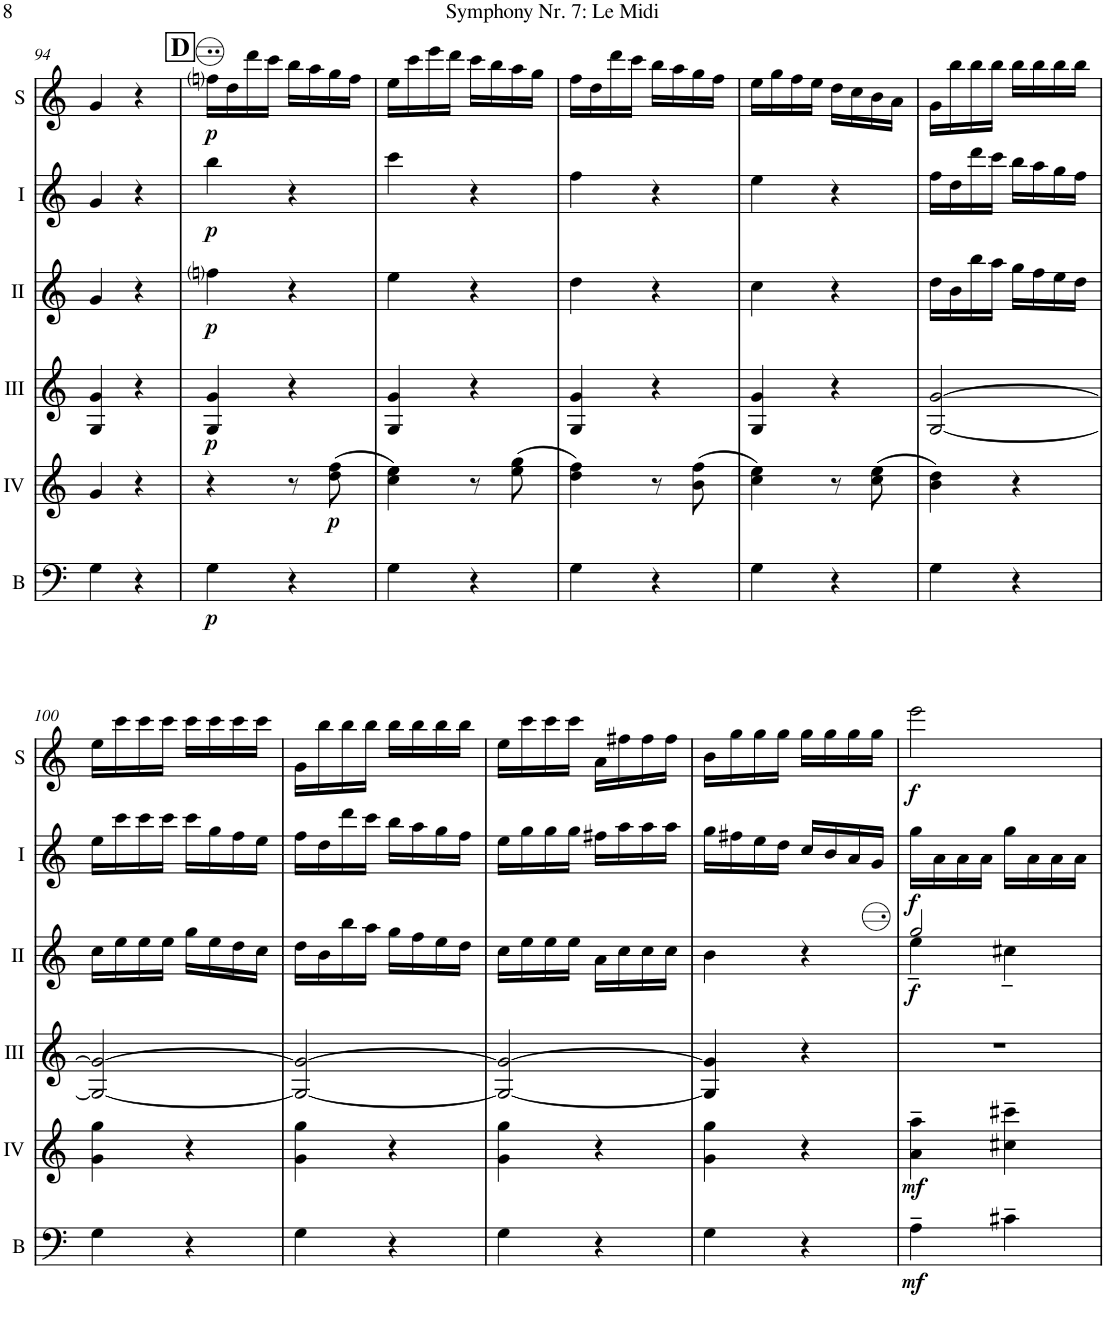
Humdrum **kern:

**kern	**dynam	**kern	**dynam	**kern	**dynam	**kern	**dynam	**kern	**dynam	**kern	**dynam
*part6	*part6	*part5	*part5	*part4	*part4	*part3	*part3	*part2	*part2	*part1	*part1
*staff6	*staff6	*staff5	*staff5	*staff4	*staff4	*staff3	*staff3	*staff2	*staff2	*staff1	*staff1
*I"Bass	*	*I"Acc. 4	*	*I"Acc. 3	*	*I"Acc. 2	*	*I"Acc. 1	*	*I"Solo	*
*I'B	*	*	*	*	*	*	*	*	*	*I'S	*
!!LO:PB:g=z
*clefF4	*	*clefG2	*	*clefG2	*	*clefG2	*	*clefG2	*	*clefG2	*
*Trd7c12	*	*Trd7c12	*	*Trd7c12	*	*	*	*	*	*	*
*k[]	*	*k[]	*	*k[]	*	*k[]	*	*k[]	*	*k[]	*
*M2/4	*	*M2/4	*	*M2/4	*	*M2/4	*	*M2/4	*	*M2/4	*
=94	=94	=94	=94	=94	=94	=94	=94	=94	=94	=94	=94
4G\	.	4g/	.	4G/ 4g/	.	4g/	.	4g/	.	4g/	.
4r	.	4r	.	4r	.	4r	.	4r	.	4r	.
!!LO:REH:place=s1:a:B:cj:fs=14:t=D
=95	=95	=95	=95	=95	=95	=95	=95	=95	=95	=95	=95
!	!LO:DY:b	!	!	!	!LO:DY:b	!	!LO:DY:b	!	!LO:DY:b	!	!LO:DY:b
4G\	p	4r	.	4G/ 4g/	p	4ffni\	p	4bb\	p	16ffni\LL	p
.	.	.	.	.	.	.	.	.	.	16dd\	.
.	.	.	.	.	.	.	.	.	.	16ddd\	.
.	.	.	.	.	.	.	.	.	.	16ccc\JJ	.
4r	.	8r	.	4r	.	4r	.	4r	.	16bb\LL	.
.	.	.	.	.	.	.	.	.	.	16aa\	.
!	!	!	!LO:DY:b	!	!	!	!	!	!	!	!
.	.	(8dd\ 8ff\	p	.	.	.	.	.	.	16gg\	.
.	.	.	.	.	.	.	.	.	.	16ff\JJ	.
=96	=96	=96	=96	=96	=96	=96	=96	=96	=96	=96	=96
4G\	.	4cc\ 4ee\)	.	4G/ 4g/	.	4ee\	.	4ccc\	.	16ee\LL	.
.	.	.	.	.	.	.	.	.	.	16ccc\	.
.	.	.	.	.	.	.	.	.	.	16eee\	.
.	.	.	.	.	.	.	.	.	.	16ddd\JJ	.
4r	.	8r	.	4r	.	4r	.	4r	.	16ccc\LL	.
.	.	.	.	.	.	.	.	.	.	16bb\	.
.	.	(8ee\ 8gg\	.	.	.	.	.	.	.	16aa\	.
.	.	.	.	.	.	.	.	.	.	16gg\JJ	.
=97	=97	=97	=97	=97	=97	=97	=97	=97	=97	=97	=97
4G\	.	4dd\ 4ff\)	.	4G/ 4g/	.	4dd\	.	4ff\	.	16ff\LL	.
.	.	.	.	.	.	.	.	.	.	16dd\	.
.	.	.	.	.	.	.	.	.	.	16ddd\	.
.	.	.	.	.	.	.	.	.	.	16ccc\JJ	.
4r	.	8r	.	4r	.	4r	.	4r	.	16bb\LL	.
.	.	.	.	.	.	.	.	.	.	16aa\	.
.	.	(8b\ 8ff\	.	.	.	.	.	.	.	16gg\	.
.	.	.	.	.	.	.	.	.	.	16ff\JJ	.
=98	=98	=98	=98	=98	=98	=98	=98	=98	=98	=98	=98
4G\	.	4cc\ 4ee\)	.	4G/ 4g/	.	4cc\	.	4ee\	.	16ee\LL	.
.	.	.	.	.	.	.	.	.	.	16gg\	.
.	.	.	.	.	.	.	.	.	.	16ff\	.
.	.	.	.	.	.	.	.	.	.	16ee\JJ	.
4r	.	8r	.	4r	.	4r	.	4r	.	16dd\LL	.
.	.	.	.	.	.	.	.	.	.	16cc\	.
.	.	(8cc\ 8ee\	.	.	.	.	.	.	.	16b\	.
.	.	.	.	.	.	.	.	.	.	16a\JJ	.
=99	=99	=99	=99	=99	=99	=99	=99	=99	=99	=99	=99
4G\	.	4b\ 4dd\)	.	[2G/ [2g/	.	16dd\LL	.	16ff\LL	.	16g\LL	.
.	.	.	.	.	.	16b\	.	16dd\	.	16bb\	.
.	.	.	.	.	.	16bb\	.	16ddd\	.	16bb\	.
.	.	.	.	.	.	16aa\JJ	.	16ccc\JJ	.	16bb\JJ	.
4r	.	4r	.	.	.	16gg\LL	.	16bb\LL	.	16bb\LL	.
.	.	.	.	.	.	16ff\	.	16aa\	.	16bb\	.
.	.	.	.	.	.	16ee\	.	16gg\	.	16bb\	.
.	.	.	.	.	.	16dd\JJ	.	16ff\JJ	.	16bb\JJ	.
!!LO:LB:g=z
=100	=100	=100	=100	=100	=100	=100	=100	=100	=100	=100	=100
4G\	.	4g\ 4gg\	.	2G/_ 2g/_	.	16cc\LL	.	16ee\LL	.	16ee\LL	.
.	.	.	.	.	.	16ee\	.	16ccc\	.	16ccc\	.
.	.	.	.	.	.	16ee\	.	16ccc\	.	16ccc\	.
.	.	.	.	.	.	16ee\JJ	.	16ccc\JJ	.	16ccc\JJ	.
4r	.	4r	.	.	.	16gg\LL	.	16ccc\LL	.	16ccc\LL	.
.	.	.	.	.	.	16ee\	.	16gg\	.	16ccc\	.
.	.	.	.	.	.	16dd\	.	16ff\	.	16ccc\	.
.	.	.	.	.	.	16cc\JJ	.	16ee\JJ	.	16ccc\JJ	.
=101	=101	=101	=101	=101	=101	=101	=101	=101	=101	=101	=101
4G\	.	4g\ 4gg\	.	2G/_ 2g/_	.	16dd\LL	.	16ff\LL	.	16g\LL	.
.	.	.	.	.	.	16b\	.	16dd\	.	16bb\	.
.	.	.	.	.	.	16bb\	.	16ddd\	.	16bb\	.
.	.	.	.	.	.	16aa\JJ	.	16ccc\JJ	.	16bb\JJ	.
4r	.	4r	.	.	.	16gg\LL	.	16bb\LL	.	16bb\LL	.
.	.	.	.	.	.	16ff\	.	16aa\	.	16bb\	.
.	.	.	.	.	.	16ee\	.	16gg\	.	16bb\	.
.	.	.	.	.	.	16dd\JJ	.	16ff\JJ	.	16bb\JJ	.
=102	=102	=102	=102	=102	=102	=102	=102	=102	=102	=102	=102
4G\	.	4g\ 4gg\	.	2G/_ 2g/_	.	16cc\LL	.	16ee\LL	.	16ee\LL	.
.	.	.	.	.	.	16ee\	.	16gg\	.	16ccc\	.
.	.	.	.	.	.	16ee\	.	16gg\	.	16ccc\	.
.	.	.	.	.	.	16ee\JJ	.	16gg\JJ	.	16ccc\JJ	.
4r	.	4r	.	.	.	16a\LL	.	16ff#X\LL	.	16a\LL	.
.	.	.	.	.	.	16cc\	.	16aa\	.	16ff#X\	.
.	.	.	.	.	.	16cc\	.	16aa\	.	16ff#\	.
.	.	.	.	.	.	16cc\JJ	.	16aa\JJ	.	16ff#\JJ	.
=103	=103	=103	=103	=103	=103	=103	=103	=103	=103	=103	=103
4G\	.	4g\ 4gg\	.	4G/] 4g/]	.	4b\	.	16gg\LL	.	16b\LL	.
.	.	.	.	.	.	.	.	16ff#X\	.	16gg\	.
.	.	.	.	.	.	.	.	16ee\	.	16gg\	.
.	.	.	.	.	.	.	.	16dd\JJ	.	16gg\JJ	.
4r	.	4r	.	4r	.	4r	.	16cc/LL	.	16gg\LL	.
.	.	.	.	.	.	.	.	16b/	.	16gg\	.
.	.	.	.	.	.	.	.	16a/	.	16gg\	.
.	.	.	.	.	.	.	.	16g/JJ	.	16gg\JJ	.
=104	=104	=104	=104	=104	=104	=104	=104	=104	=104	=104	=104
*	*	*	*	*	*	*^	*	*	*	*	*
!	!LO:DY:b	!	!LO:DY:b	!	!	!	!	!LO:DY:b	!	!LO:DY:b	!	!LO:DY:b
4A~\	mf	4a\~ 4aa\~	mf	2r	.	2gg/	4ee~\	f	16gg\LL	f	2eee\	f
.	.	.	.	.	.	.	.	.	16a\	.	.	.
.	.	.	.	.	.	.	.	.	16a\	.	.	.
.	.	.	.	.	.	.	.	.	16a\JJ	.	.	.
4c#X~\	.	4cc#X\~ 4ccc#X\~	.	.	.	.	4cc#X~\	.	16gg\LL	.	.	.
.	.	.	.	.	.	.	.	.	16a\	.	.	.
.	.	.	.	.	.	.	.	.	16a\	.	.	.
.	.	.	.	.	.	.	.	.	16a\JJ	.	.	.
*	*	*	*	*	*	*v	*v	*	*	*	*	*
=	=	=	=	=	=	=	=	=	=	=	=
*-	*-	*-	*-	*-	*-	*-	*-	*-	*-	*-	*-
